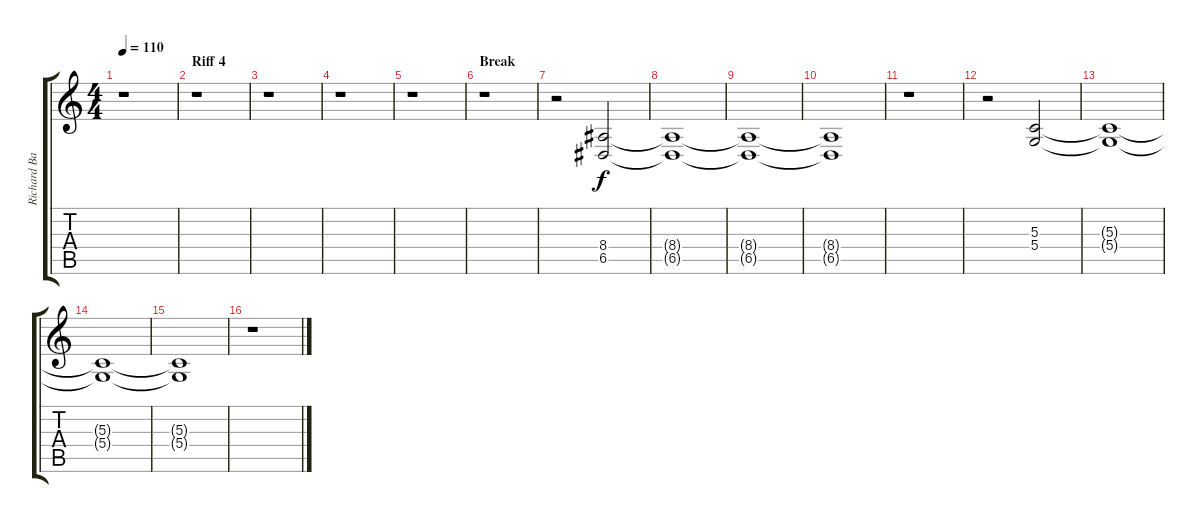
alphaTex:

\track ("Richard Barbieri - Keyboard 2" "Richard Ba") {instrument celesta}
\staff {score tabs}
\tuning (E4 B3 G3 D3 A2 E2) {hide}
\ts (4 4)
\tempo 110
\clef g2
\ks c
r.1{dy f} |
\section ("" "Riff 4")
r.1 |
r.1 |
r.1 |
r.1 |
\section ("" "Break")
r.1 |
r.2 (8.4 6.5).2 |
(8.4{t} 6.5{t}).1 |
(8.4{t} 6.5{t}).1 |
(8.4{t} 6.5{t}).1 |
r.1 |
r.2 (5.3 5.4).2 |
(5.3{t} 5.4{t}).1 |
(5.3{t} 5.4{t}).1 |
(5.3{t} 5.4{t}).1 |
r.1
